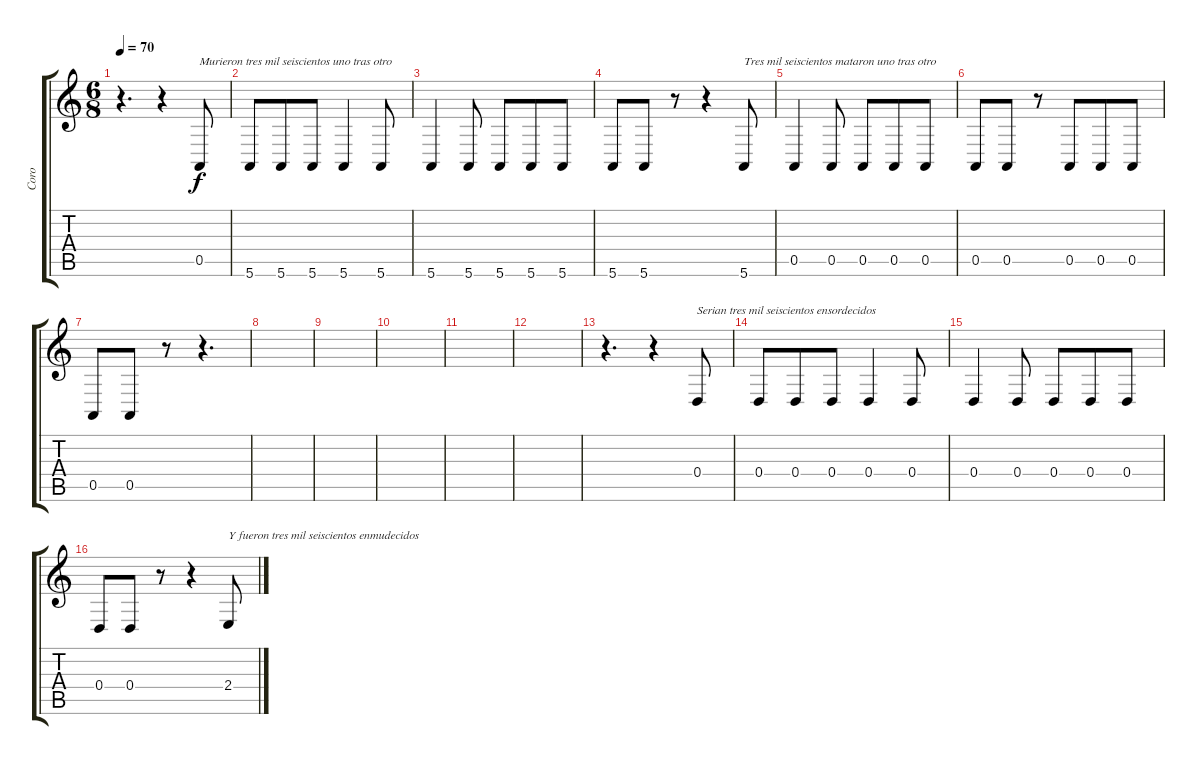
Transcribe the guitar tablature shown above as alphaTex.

\track ("Coro" "Coro") {instrument choiraahs}
\staff {score tabs}
\tuning (E4 B3 G3 D3 A2 E2) {hide}
\ts (6 8)
\tempo 70
\clef g2
\ks c
r.4{d dy f instrument choiraahs} r.4 0.5.8{txt "Murieron tres mil seiscientos uno tras otro"} |
5.6.8 5.6.8 5.6.8 5.6.4 5.6.8 |
5.6.4 5.6.8 5.6.8 5.6.8 5.6.8 |
5.6.8 5.6.8 r.8 r.4 5.6.8{txt "Tres mil seiscientos mataron uno tras otro"} |
0.5.4 0.5.8 0.5.8 0.5.8 0.5.8 |
0.5.8 0.5.8 r.8 0.5.8 0.5.8 0.5.8 |
0.5.8 0.5.8 r.8 r.4{d} |
|
|
|
|
|
r.4{d} r.4 0.4.8{txt "Serian tres mil seiscientos ensordecidos"} |
0.4.8 0.4.8 0.4.8 0.4.4 0.4.8 |
0.4.4 0.4.8 0.4.8 0.4.8 0.4.8 |
0.4.8 0.4.8 r.8 r.4 2.4.8{txt "Y fueron tres mil seiscientos enmudecidos"}
